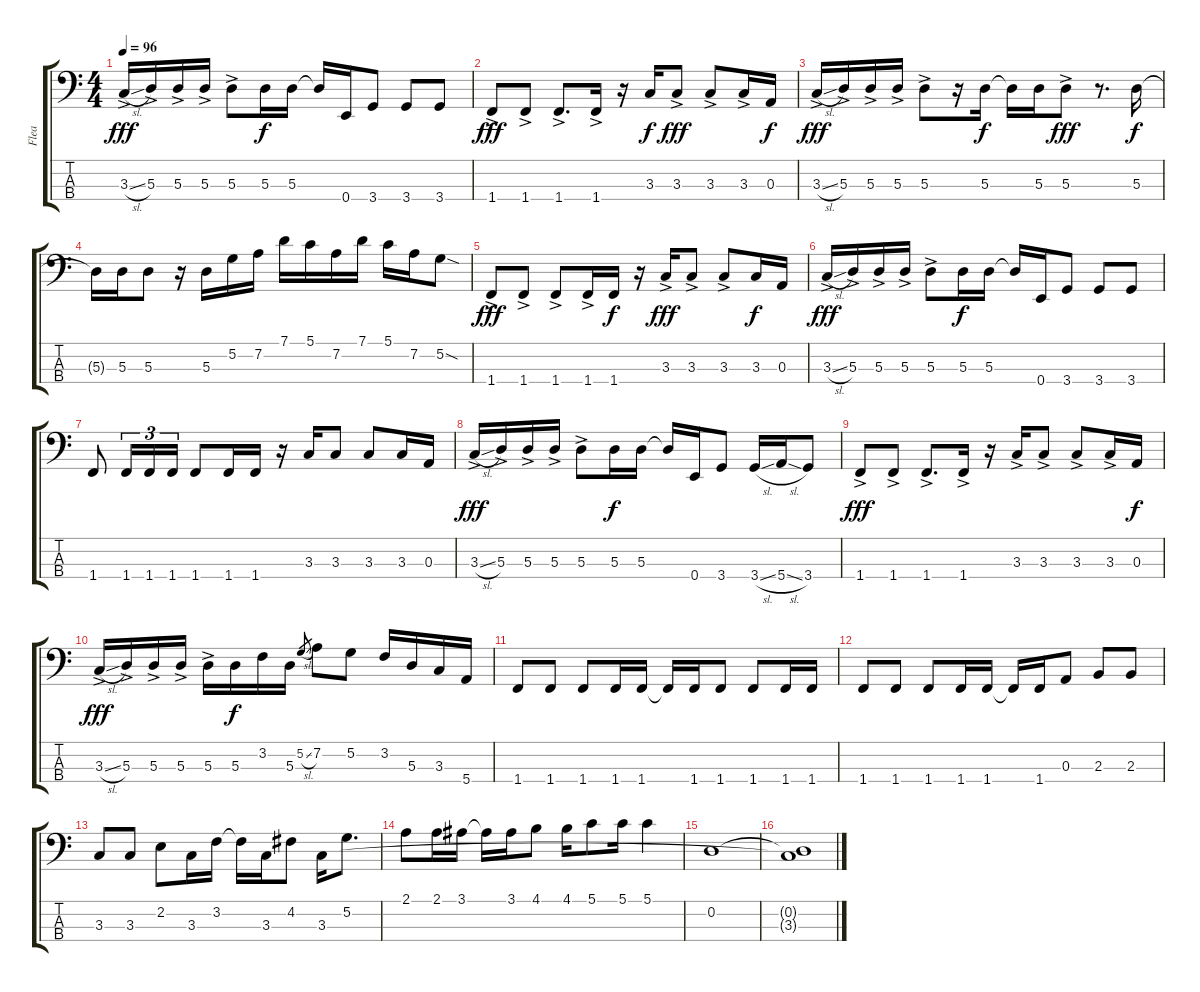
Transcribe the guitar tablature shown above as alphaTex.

\track ("Flea" "Flea") {instrument electricbassfinger}
\staff {score tabs}
\tuning (G2 D2 A1 E1) {hide}
\ts (4 4)
\tempo 96
\clef f4
\ks c
3.3{sl ac}.16{dy fff} 5.3{ac}.16 5.3{ac}.16 5.3{ac}.16 5.3{ac}.8 5.3.16{dy f} 5.3.16 5.3{t}.16 0.4.16 3.4.8 3.4.8 3.4.8 |
1.4{ac}.8{dy fff} 1.4{ac}.8 1.4{ac}.8{d} 1.4{ac}.16 r.16 3.3.16{dy f} 3.3{ac}.8{dy fff} 3.3{ac}.8 3.3{ac}.16 0.3.16{dy f} |
3.3{sl ac}.16{dy fff} 5.3{ac}.16 5.3{ac}.16 5.3{ac}.16 5.3{ac}.8 r.16 5.3.16{dy f} 5.3{t}.16 5.3.16 5.3{ac}.8{dy fff} r.8{d} 5.3.16{dy f} |
5.3{t}.16 5.3.16 5.3.8 r.16 5.3.16 5.2.16 7.2.16 7.1.16 5.1.16 7.2.16 7.1.16 5.1.16 7.2.16 5.2{sod}.8 |
1.4{ac}.8{dy fff} 1.4{ac}.8 1.4{ac}.8 1.4{ac}.16 1.4.16{dy f} r.16 3.3{ac}.16{dy fff} 3.3{ac}.8 3.3{ac}.8 3.3.16{dy f} 0.3.16 |
3.3{sl ac}.16{dy fff} 5.3{ac}.16 5.3{ac}.16 5.3{ac}.16 5.3{ac}.8 5.3.16{dy f} 5.3.16 5.3{t}.16 0.4.16 3.4.8 3.4.8 3.4.8 |
1.4.8 1.4.16{tu (3 2)} 1.4.16{tu (3 2)} 1.4.16{tu (3 2)} 1.4.8 1.4.16 1.4.16 r.16 3.3.16 3.3.8 3.3.8 3.3.16 0.3.16 |
3.3{sl ac}.16{dy fff} 5.3{ac}.16 5.3{ac}.16 5.3{ac}.16 5.3{ac}.8 5.3.16{dy f} 5.3.16 5.3{t}.16 0.4.16 3.4.8 3.4{sl}.16 5.4{sl}.16 3.4.8 |
1.4{ac}.8{dy fff} 1.4{ac}.8 1.4{ac}.8{d} 1.4{ac}.16 r.16 3.3{ac}.16 3.3{ac}.8 3.3{ac}.8 3.3{ac}.16 0.3.16{dy f} |
3.3{sl ac}.16{dy fff} 5.3{ac}.16 5.3{ac}.16 5.3{ac}.16 5.3{ac}.16 5.3.16{dy f} 3.2.16 5.3.16 5.2{sl}.8{gr} 7.2.8 5.2.8 3.2.16 5.3.16 3.3.16 5.4.16 |
1.4.8 1.4.8 1.4.8 1.4.16 1.4.16 1.4{t}.16 1.4.16 1.4.8 1.4.8 1.4.16 1.4.16 |
1.4.8 1.4.8 1.4.8 1.4.16 1.4.16 1.4{t}.16 1.4.16 0.3.8 2.3.8 2.3.8 |
3.3.8 3.3.8 2.2.8 3.3.16 3.2.16 3.2{t}.16 3.3.16 4.2.8 3.3.16 5.2.8{d} |
2.1.8 2.1.16 3.1.16 3.1{t}.16 3.1.16 4.1.8 4.1.16 5.1.8 5.1.16 5.1.4 |
0.2.1 |
(0.2{t} 3.3{t}).1
